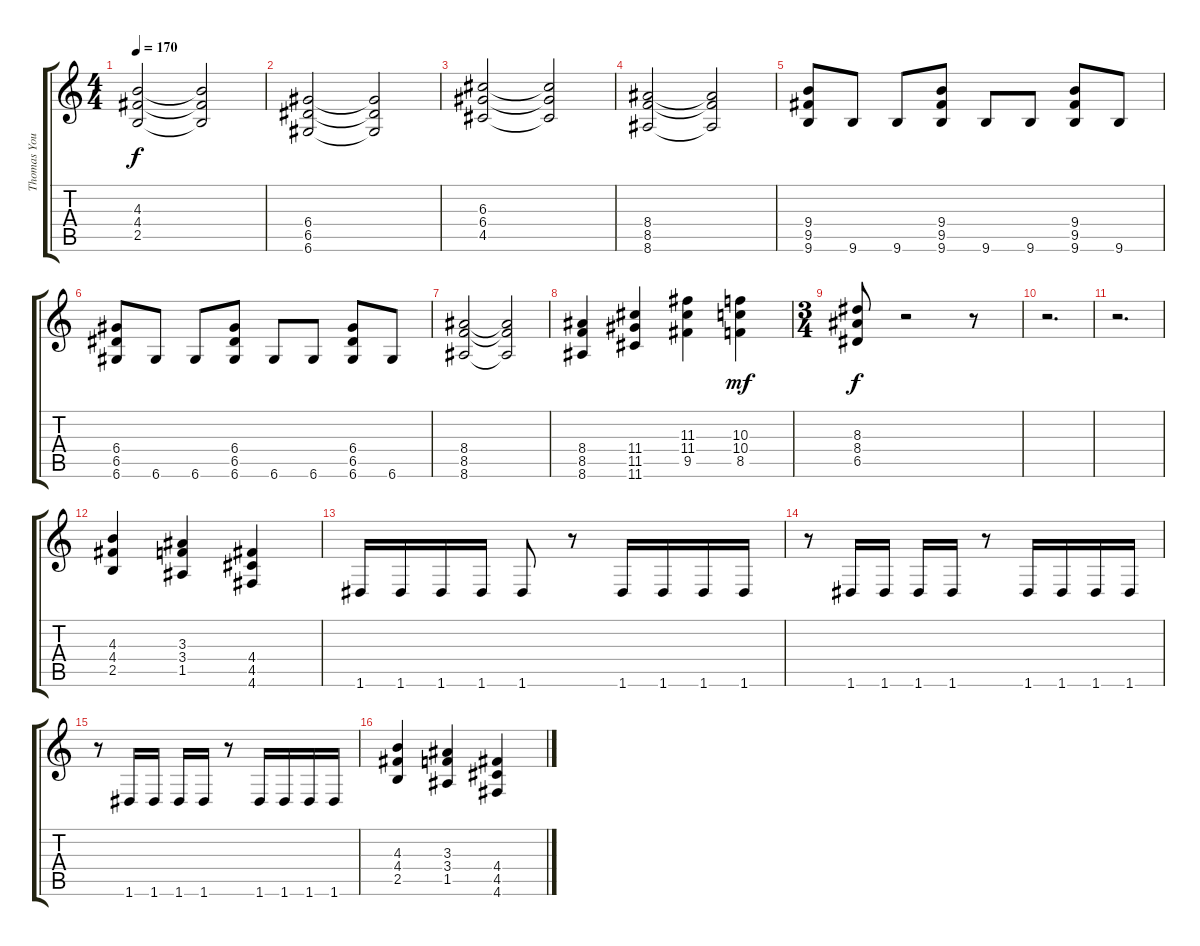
\track ("Thomas Youngblood" "Thomas You") {instrument distortionguitar}
\staff {score tabs}
\tuning (E4 B3 G3 D3 A2 D2) {hide}
\ts (4 4)
\tempo 170
\clef g2
\ks c
(4.3 4.4 2.5).2{dy f} (4.3{t} 4.4{t} 2.5{t}).2 |
(6.4 6.5 6.6).2 (6.4{t} 6.5{t} 6.6{t}).2 |
(6.3 6.4 4.5).2 (6.3{t} 6.4{t} 4.5{t}).2 |
(8.4 8.5 8.6).2 (8.4{t} 8.5{t} 8.6{t}).2 |
(9.4 9.5 9.6).8 9.6.8 9.6.8 (9.4 9.5 9.6).8 9.6.8 9.6.8 (9.4 9.5 9.6).8 9.6.8 |
(6.4 6.5 6.6).8 6.6.8 6.6.8 (6.4 6.5 6.6).8 6.6.8 6.6.8 (6.4 6.5 6.6).8 6.6.8 |
(8.4 8.5 8.6).2 (8.4{t} 8.5{t} 8.6{t}).2 |
(8.4 8.5 8.6).4 (11.4 11.5 11.6).4 (11.3 11.4 9.5).4 (10.3 10.4 8.5).4{dy mf} |
\ts (3 4)
(8.3 8.4 6.5).8{dy f} r.2 r.8 |
r.2{d} |
r.2{d} |
(4.3 4.4 2.5).4 (3.3 3.4 1.5).4 (4.4 4.5 4.6).4 |
1.6.16 1.6.16 1.6.16 1.6.16 1.6.8 r.8 1.6.16 1.6.16 1.6.16 1.6.16 |
r.8 1.6.16 1.6.16 1.6.16 1.6.16 r.8 1.6.16 1.6.16 1.6.16 1.6.16 |
r.8 1.6.16 1.6.16 1.6.16 1.6.16 r.8 1.6.16 1.6.16 1.6.16 1.6.16 |
(4.3 4.4 2.5).4 (3.3 3.4 1.5).4 (4.4 4.5 4.6).4
